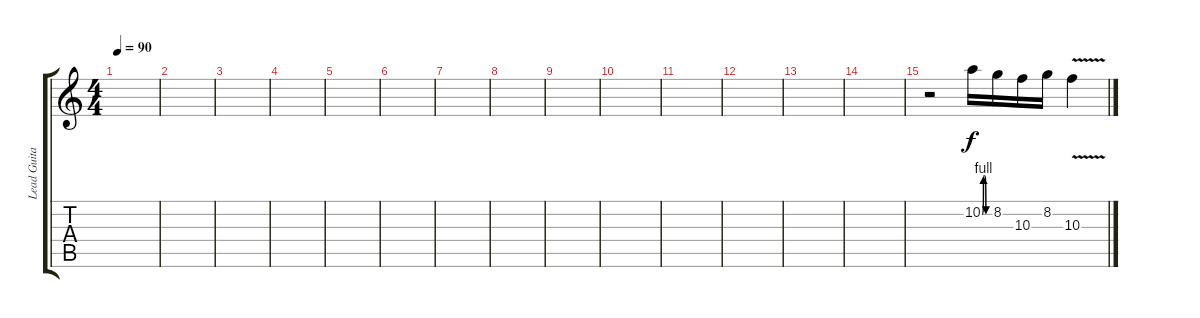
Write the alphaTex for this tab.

\track ("Lead Guitar" "Lead Guita") {instrument overdrivenguitar}
\staff {score tabs}
\tuning (E4 B3 G3 D3 A2 E2) {hide}
\ts (4 4)
\tempo 90
\clef g2
\ks c
|
|
|
|
|
|
|
|
|
|
|
|
|
|
r.2 10.2{be (custom 0 0 10 4 20 4 30 0 60 0)}.16 8.2.16 10.3.16 8.2.16 10.3{v}.4
